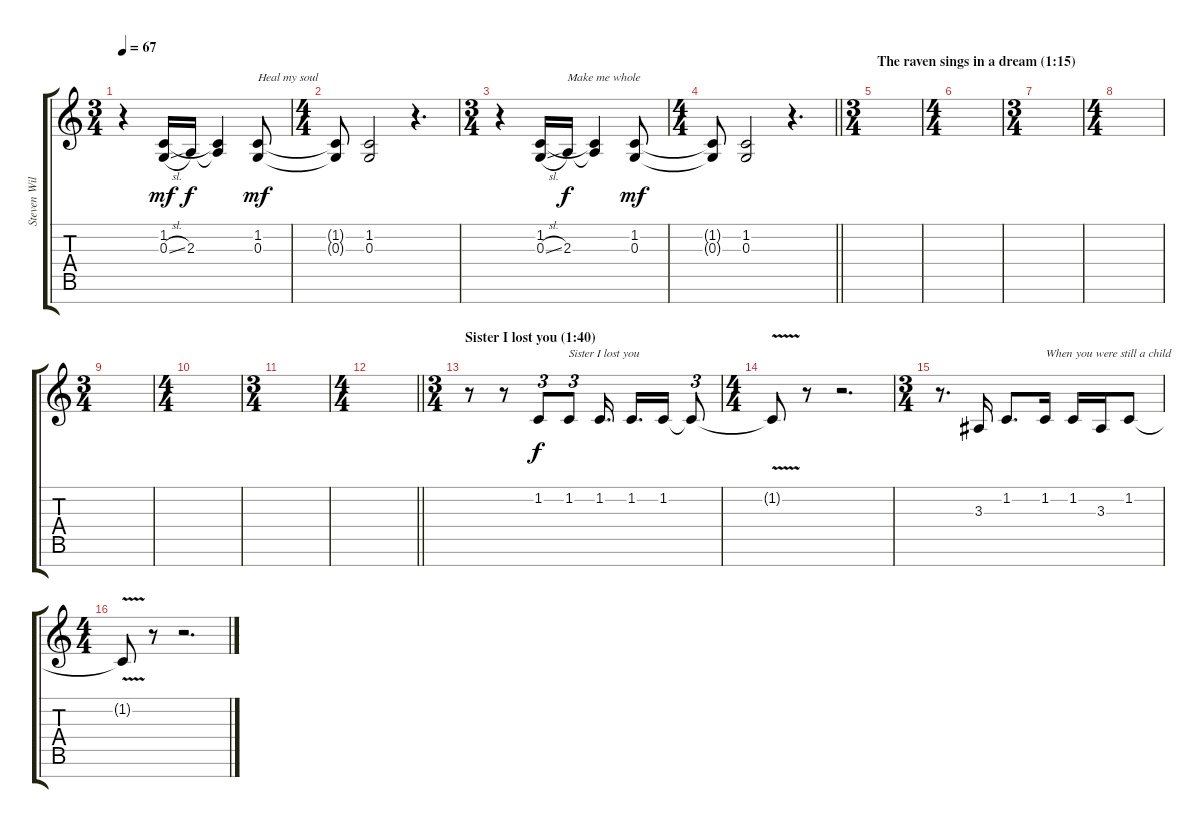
\track ("Steven Wilson Vocals" "Steven Wil") {instrument lead6voice}
\staff {score tabs}
\tuning (E4 B3 G3 D3 A2 E2 B1) {hide}
\ts (3 4)
\tempo 67
\clef g2
\ks c
r.4{dy mf} (1.2 0.3{sl}).16 2.3.16{dy f} (1.2{t} 2.3{t}).4 (1.2 0.3).8{txt "Heal my soul" dy mf} |
\ts (4 4)
(1.2{t} 0.3{t}).8 (1.2 0.3).2 r.4{d} |
\ts (3 4)
r.4 (1.2 0.3{sl}).16 2.3.16{txt "Make me whole" dy f} (1.2{t} 2.3{t}).4 (1.2 0.3).8{dy mf} |
\ts (4 4)
\barLineRight lightlight
(1.2{t} 0.3{t}).8 (1.2 0.3).2 r.4{d} |
\ts (3 4)
\section ("" "The raven sings in a dream (1:15)")
|
\ts (4 4)
|
\ts (3 4)
|
\ts (4 4)
|
\ts (3 4)
|
\ts (4 4)
|
\ts (3 4)
|
\ts (4 4)
\barLineRight lightlight
|
\ts (3 4)
\section ("" "Sister I lost you (1:40)")
r.8 r.8 1.2.8{tu (3 2) dy f} 1.2.8{tu (3 2) txt "Sister I lost you"} 1.2.16{d} 1.2.16{d} 1.2.16 1.2{t}.8{tu (3 2)} |
\ts (4 4)
1.2{v t}.8 r.8 r.2{d} |
\ts (3 4)
r.8{d} 3.3.16 1.2.8{d} 1.2.16{txt "When you were still a child"} 1.2.16 3.3.16 1.2.8 |
\ts (4 4)
1.2{v t}.8 r.8 r.2{d}
